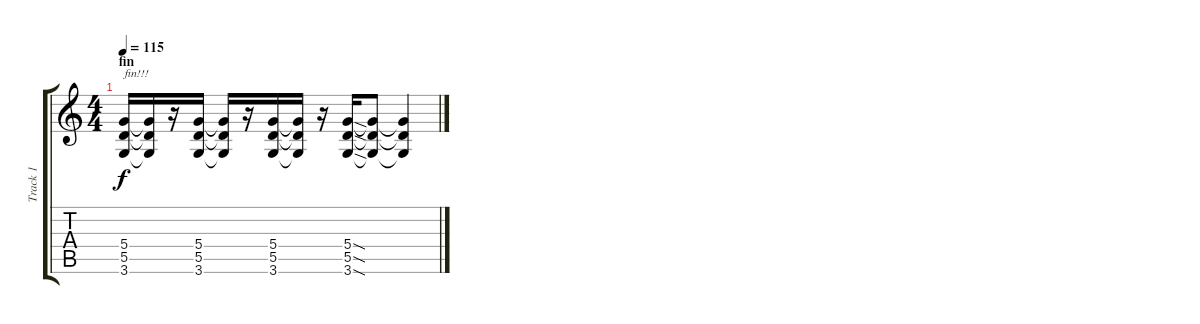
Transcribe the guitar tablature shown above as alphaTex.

\track ("Track 1" "Track 1") {instrument distortionguitar}
\staff {score tabs}
\tuning (E4 B3 G3 D3 A2 E2) {hide}
\ts (4 4)
\section ("" "fin")
\tempo 115
\clef g2
\ks c
(5.4 5.5 3.6).16{txt "fin!!!" dy f} (5.4{t} 5.5{t} 3.6{t}).16 r.16 (5.4 5.5 3.6).16 (5.4{t} 5.5{t} 3.6{t}).16 r.16 (5.4 5.5 3.6).16 (5.4{t} 5.5{t} 3.6{t}).16 r.16 (5.4{sod} 5.5{sod} 3.6{sod}).16 (5.4{t} 5.5{t} 3.6{t}).8 (5.4{t} 5.5{t} 3.6{t}).4
